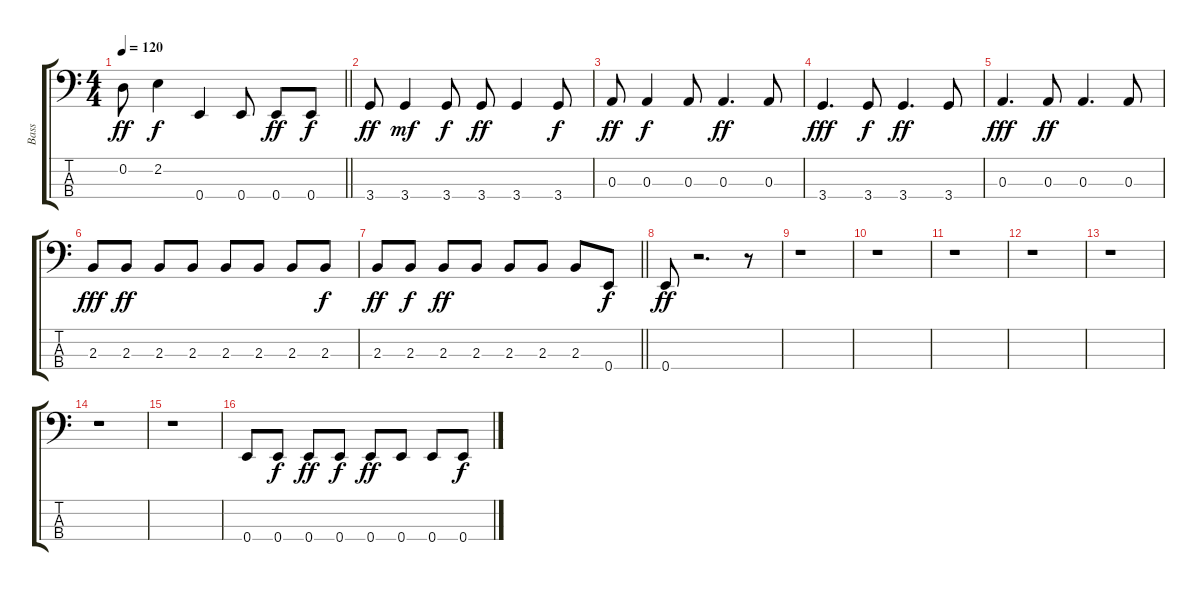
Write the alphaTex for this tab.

\track ("Bass" "Bass") {instrument electricbasspick}
\staff {score tabs}
\tuning (G2 D2 A1 E1) {hide}
\ts (4 4)
\tempo 120
\clef f4
\barLineRight lightlight
\ks c
0.2.8{dy ff} 2.2.4{dy f} 0.4.4 0.4.8 0.4.8{dy ff} 0.4.8{dy f} |
3.4.8{dy ff} 3.4.4{dy mf} 3.4.8{dy f} 3.4.8{dy ff} 3.4.4 3.4.8{dy f} |
0.3.8{dy ff} 0.3.4{dy f} 0.3.8 0.3.4{d dy ff} 0.3.8 |
3.4.4{d dy fff} 3.4.8{dy f} 3.4.4{d dy ff} 3.4.8 |
0.3.4{d dy fff} 0.3.8{dy ff} 0.3.4{d} 0.3.8 |
2.3.8{dy fff} 2.3.8{dy ff} 2.3.8 2.3.8 2.3.8 2.3.8 2.3.8 2.3.8{dy f} |
\barLineRight lightlight
2.3.8{dy ff} 2.3.8{dy f} 2.3.8{dy ff} 2.3.8 2.3.8 2.3.8 2.3.8 0.4.8{dy f} |
0.4.8{dy ff} r.2{d} r.8 |
r.1 |
r.1 |
r.1 |
r.1 |
r.1 |
r.1 |
r.1 |
0.4.8 0.4.8{dy f} 0.4.8{dy ff} 0.4.8{dy f} 0.4.8{dy ff} 0.4.8 0.4.8 0.4.8{dy f}
